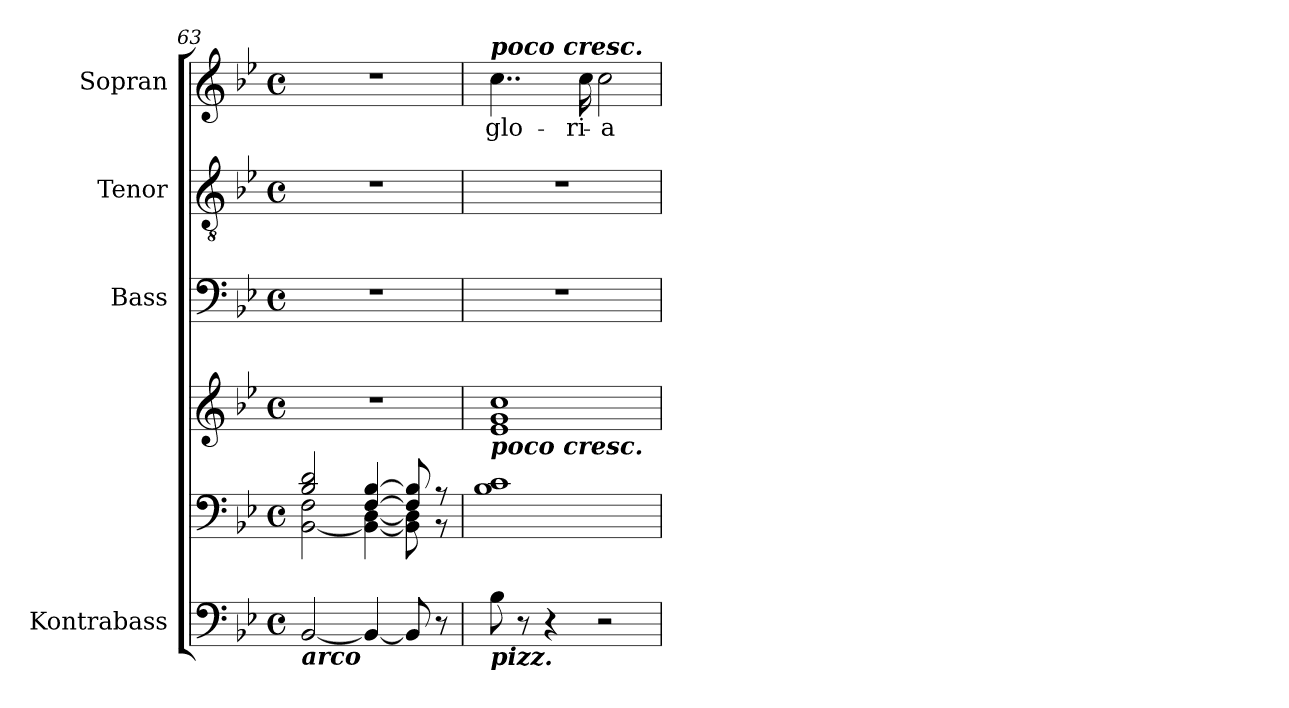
**kern	**kern	**kern	**kern	**kern	**kern	**text
*part5	*part4	*part4	*part3	*part2	*part1	*part1
*staff6	*staff5	*staff4	*staff3	*staff2	*staff1	*staff1
*I"Kontrabass	*	*	*I"Bass	*I"Tenor	*I"Sopran	*
*I'Kb.	*	*	*I'B.	*I'T.	*I'S.	*
*clefF4	*clefF4	*clefG2	*clefF4	*clefGv2	*clefG2	*
*ITrd7c12	*	*	*	*	*	*
*k[b-e-]	*k[b-e-]	*k[b-e-]	*k[b-e-]	*k[b-e-]	*k[b-e-]	*
*B-:	*B-:	*B-:	*B-:	*B-:	*B-:	*
*M4/4	*M4/4	*M4/4	*M4/4	*M4/4	*M4/4	*
*met(c)	*met(c)	*met(c)	*met(c)	*met(c)	*met(c)	*
=63	=63	=63	=63	=63	=63	=63
*	*^	*	*	*	*	*
!LO:TX:b:Bi:t=arco	!	!	!	!	!	!	!
[2BBB-/	2B-/ 2d/	[<2BB-\ 2F\	1r	1r	1r	1r	.
4BBB-/_	[>4F/ [>4B-/	4BB-\_ [<4D\	.	.	.	.	.
8BBB-/]	8F/] 8B-/]	8BB-\] 8D\]	.	.	.	.	.
8r	8r	8r	.	.	.	.	.
=64	=64	=64	=64	=64	=64	=64	=64
!	!	!	!	!	!	!LO:TX:a:Bi:t=poco cresc.	!
!	!	!	!LO:TX:b:Bi:t=poco cresc.	!	!	!	!
!LO:TX:b:Bi:t=pizz.	!	!	!	!	!	!	!
!	!	!	!	!	!	!	!LO:LY:b
*	*v	*v	*	*	*	*	*
8BB-\	1B- 1c	1e- 1g 1cc	1r	1r	4..cc\	glo-
8r	.	.	.	.	.	.
4r	.	.	.	.	.	.
!	!	!	!	!	!	!LO:LY:b
.	.	.	.	.	16cc\	-ri-
!	!	!	!	!	!	!LO:LY:b
2r	.	.	.	.	2cc\	-a
=	=	=	=	=	=	=
*-	*-	*-	*-	*-	*-	*-
